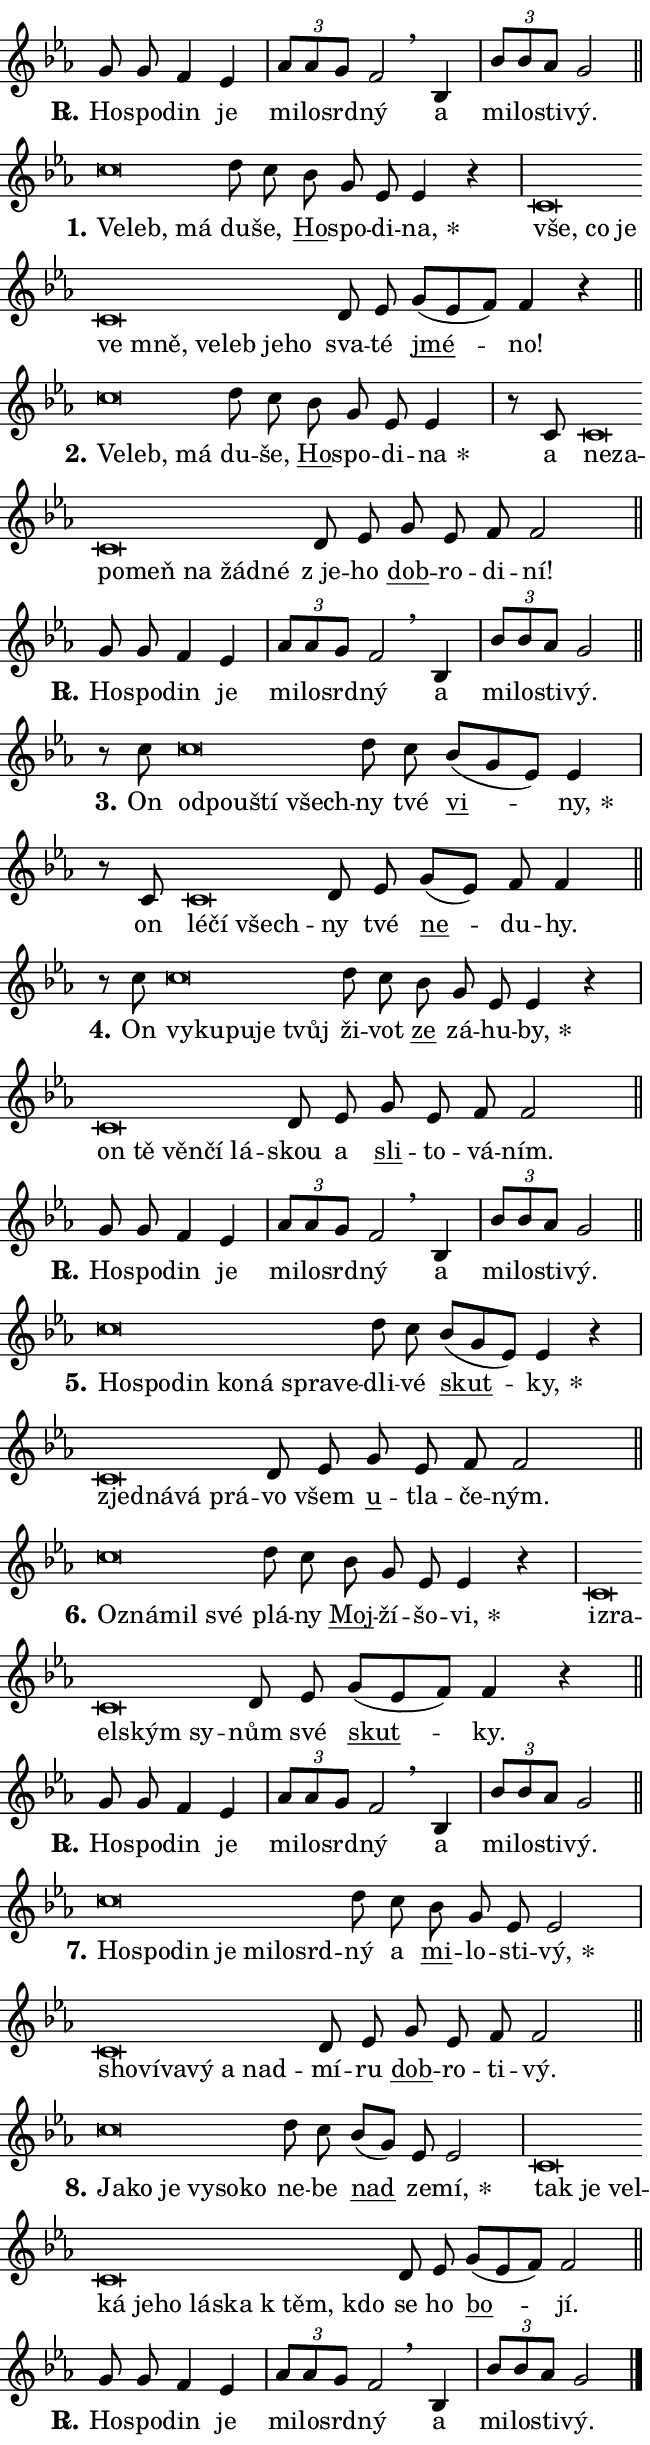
\version "2.24.0"
\header { tagline = "" }
\paper {
  indent = 0\cm
  top-margin = 0\cm
  right-margin = 0.13\cm % to fit lyric hyphens
  bottom-margin = 0\cm
  left-margin = 0\cm
  paper-width = 11\cm
  page-breaking = #ly:one-page-breaking
  system-system-spacing.basic-distance = #11
  score-system-spacing.basic-distance = #11
  ragged-last = ##f
}


%% Author: Thomas Morley
%% https://lists.gnu.org/archive/html/lilypond-user/2020-05/msg00002.html
#(define (line-position grob)
"Returns position of @var[grob} in current system:
   @code{'start}, if at first time-step
   @code{'end}, if at last time-step
   @code{'middle} otherwise
"
  (let* ((col (ly:item-get-column grob))
         (ln (ly:grob-object col 'left-neighbor))
         (rn (ly:grob-object col 'right-neighbor))
         (col-to-check-left (if (ly:grob? ln) ln col))
         (col-to-check-right (if (ly:grob? rn) rn col))
         (break-dir-left
           (and
             (ly:grob-property col-to-check-left 'non-musical #f)
             (ly:item-break-dir col-to-check-left)))
         (break-dir-right
           (and
             (ly:grob-property col-to-check-right 'non-musical #f)
             (ly:item-break-dir col-to-check-right))))
        (cond ((eqv? 1 break-dir-left) 'start)
              ((eqv? -1 break-dir-right) 'end)
              (else 'middle))))

#(define (tranparent-at-line-position vctor)
  (lambda (grob)
  "Relying on @code{line-position} select the relevant enry from @var{vctor}.
Used to determine transparency,"
    (case (line-position grob)
      ((end) (not (vector-ref vctor 0)))
      ((middle) (not (vector-ref vctor 1)))
      ((start) (not (vector-ref vctor 2))))))

noteHeadBreakVisibility =
#(define-music-function (break-visibility)(vector?)
"Makes @code{NoteHead}s transparent relying on @var{break-visibility}"
#{
  \override NoteHead.transparent =
    #(tranparent-at-line-position break-visibility)
#})

#(define delete-ledgers-for-transparent-note-heads
  (lambda (grob)
    "Reads whether a @code{NoteHead} is transparent.
If so this @code{NoteHead} is removed from @code{'note-heads} from
@var{grob}, which is supposed to be @code{LedgerLineSpanner}.
As a result ledgers are not printed for this @code{NoteHead}"
    (let* ((nhds-array (ly:grob-object grob 'note-heads))
           (nhds-list
             (if (ly:grob-array? nhds-array)
                 (ly:grob-array->list nhds-array)
                 '()))
           ;; Relies on the transparent-property being done before
           ;; Staff.LedgerLineSpanner.after-line-breaking is executed.
           ;; This is fragile ...
           (to-keep
             (remove
               (lambda (nhd)
                 (ly:grob-property nhd 'transparent #f))
               nhds-list)))
      ;; TODO find a better method to iterate over grob-arrays, similiar
      ;; to filter/remove etc for lists
      ;; For now rebuilt from scratch
      (set! (ly:grob-object grob 'note-heads)  '())
      (for-each
        (lambda (nhd)
          (ly:pointer-group-interface::add-grob grob 'note-heads nhd))
        to-keep))))

squashNotes = {
  \override NoteHead.X-extent = #'(-0.2 . 0.2)
  \override NoteHead.Y-extent = #'(-0.75 . 0)
  \override NoteHead.stencil =
    #(lambda (grob)
       (let ((pos (ly:grob-property grob 'staff-position)))
         (begin
           (if (< pos -7) (display "ERROR: Lower brevis then expected\n") (display ""))
           (if (<= pos -6) ly:text-interface::print ly:note-head::print))))
}
unSquashNotes = {
  \revert NoteHead.X-extent
  \revert NoteHead.Y-extent
  \revert NoteHead.stencil
}

hideNotes = \noteHeadBreakVisibility #begin-of-line-visible
unHideNotes = \noteHeadBreakVisibility #all-visible

% work-around for resetting accidentals
% https://lilypond.org/doc/v2.23/Documentation/notation/displaying-rhythms#unmetered-music
cadenzaMeasure = {
  \cadenzaOff
  \partial 1024 s1024
  \cadenzaOn
}

#(define-markup-command (accent layout props text) (markup?)
  "Underline accented syllable"
  (interpret-markup layout props
    #{\markup \override #'(offset . 4.3) \underline { #text }#}))

responsum = \markup \concat {
  "R" \hspace #-1.05 \path #0.1 #'((moveto 0 0.07) (lineto 0.9 0.8)) \hspace #0.05 "."
}

spaceSize = #0.6828661417322834 % exact space size for TeX Gyre Schola

\layout {
  \context {
    \Staff
    \remove "Time_signature_engraver"
    \override LedgerLineSpanner.after-line-breaking = #delete-ledgers-for-transparent-note-heads
  }
  \context {
    \Lyrics {
      \override LyricSpace.minimum-distance = \spaceSize
      \override LyricText.font-name = #"TeX Gyre Schola"
      \override LyricText.font-size = 1
      \override StanzaNumber.font-name = #"TeX Gyre Schola Bold"
      \override StanzaNumber.font-size = 1
    }
  }
  \context {
    \Score 
    \override NoteHead.text =
      #(lambda (grob) 
        (let ((pos (ly:grob-property grob 'staff-position)))
          #{\markup {
            \combine
              \halign #-0.55 \raise #(if (= pos -6) 0 0.5) \override #'(thickness . 2) \draw-line #'(3.2 . 0)
              \musicglyph "noteheads.sM1"
          }#}))
  }
}

% magnetic-lyrics.ily
%
%   written by
%     Jean Abou Samra <jean@abou-samra.fr>
%     Werner Lemberg <wl@gnu.org>
%
%   adapted by
%     Jiri Hon <jiri.hon@gmail.com>
%
% Version 2022-Apr-15

% https://www.mail-archive.com/lilypond-user@gnu.org/msg149350.html

#(define (Left_hyphen_pointer_engraver context)
   "Collect syllable-hyphen-syllable occurrences in lyrics and store
them in properties.  This engraver only looks to the left.  For
example, if the lyrics input is @code{foo -- bar}, it does the
following.

@itemize @bullet
@item
Set the @code{text} property of the @code{LyricHyphen} grob between
@q{foo} and @q{bar} to @code{foo}.

@item
Set the @code{left-hyphen} property of the @code{LyricText} grob with
text @q{foo} to the @code{LyricHyphen} grob between @q{foo} and
@q{bar}.
@end itemize

Use this auxiliary engraver in combination with the
@code{lyric-@/text::@/apply-@/magnetic-@/offset!} hook."
   (let ((hyphen #f)
         (text #f))
     (make-engraver
      (acknowledgers
       ((lyric-syllable-interface engraver grob source-engraver)
        (set! text grob)))
      (end-acknowledgers
       ((lyric-hyphen-interface engraver grob source-engraver)
        ;(when (not (grob::has-interface grob 'lyric-space-interface))
          (set! hyphen grob)));)
      ((stop-translation-timestep engraver)
       (when (and text hyphen)
         (ly:grob-set-object! text 'left-hyphen hyphen))
       (set! text #f)
       (set! hyphen #f)))))

#(define (lyric-text::apply-magnetic-offset! grob)
   "If the space between two syllables is less than the value in
property @code{LyricText@/.details@/.squash-threshold}, move the right
syllable to the left so that it gets concatenated with the left
syllable.

Use this function as a hook for
@code{LyricText@/.after-@/line-@/breaking} if the
@code{Left_@/hyphen_@/pointer_@/engraver} is active."
   (let ((hyphen (ly:grob-object grob 'left-hyphen #f)))
     (when hyphen
       (let ((left-text (ly:spanner-bound hyphen LEFT)))
         (when (grob::has-interface left-text 'lyric-syllable-interface)
           (let* ((common (ly:grob-common-refpoint grob left-text X))
                  (this-x-ext (ly:grob-extent grob common X))
                  (left-x-ext
                   (begin
                     ;; Trigger magnetism for left-text.
                     (ly:grob-property left-text 'after-line-breaking)
                     (ly:grob-extent left-text common X)))
                  ;; `delta` is the gap width between two syllables.
                  (delta (- (interval-start this-x-ext)
                            (interval-end left-x-ext)))
                  (details (ly:grob-property grob 'details))
                  (threshold (assoc-get 'squash-threshold details 0.2)))
             (when (< delta threshold)
               (let* (;; We have to manipulate the input text so that
                      ;; ligatures crossing syllable boundaries are not
                      ;; disabled.  For languages based on the Latin
                      ;; script this is essentially a beautification.
                      ;; However, for non-Western scripts it can be a
                      ;; necessity.
                      (lt (ly:grob-property left-text 'text))
                      (rt (ly:grob-property grob 'text))
                      (is-space (grob::has-interface hyphen 'lyric-space-interface))
                      (space (if is-space " " ""))
                      (extra-delta (if is-space spaceSize 0))
                      ;; Append new syllable.
                      (ltrt-space (if (and (string? lt) (string? rt))
                                (string-append lt space rt)
                                (make-concat-markup (list lt space rt))))
                      ;; Right-align `ltrt` to the right side.
                      (ltrt-space-markup (grob-interpret-markup
                               grob
                               (make-translate-markup
                                (cons (interval-length this-x-ext) 0)
                                (make-right-align-markup ltrt-space)))))
                 (begin
                   ;; Don't print `left-text`.
                   (ly:grob-set-property! left-text 'stencil #f)
                   ;; Set text and stencil (which holds all collected
                   ;; syllables so far) and shift it to the left.
                   (ly:grob-set-property! grob 'text ltrt-space)
                   (ly:grob-set-property! grob 'stencil ltrt-space-markup)
                   (ly:grob-translate-axis! grob (- (- delta extra-delta)) X))))))))))


#(define (lyric-hyphen::displace-bounds-first grob)
   ;; Make very sure this callback isn't triggered too early.
   (let ((left (ly:spanner-bound grob LEFT))
         (right (ly:spanner-bound grob RIGHT)))
     (ly:grob-property left 'after-line-breaking)
     (ly:grob-property right 'after-line-breaking)
     (ly:lyric-hyphen::print grob)))

squashThreshold = #0.4

\layout {
  \context {
    \Lyrics
    \consists #Left_hyphen_pointer_engraver
    \override LyricText.after-line-breaking =
      #lyric-text::apply-magnetic-offset!
    \override LyricHyphen.stencil = #lyric-hyphen::displace-bounds-first
    \override LyricText.details.squash-threshold = \squashThreshold
    \override LyricHyphen.minimum-distance = 0
    \override LyricHyphen.minimum-length = \squashThreshold
  }
}

squashText = \override LyricText.details.squash-threshold = 9999
unSquashText = \override LyricText.details.squash-threshold = \squashThreshold

leftText = \override LyricText.self-alignment-X = #LEFT
unLeftText = \revert LyricText.self-alignment-X

starOffset = #(lambda (grob) 
                (let ((x_offset (ly:self-alignment-interface::aligned-on-x-parent grob)))
                  (if (= x_offset 0) 0 (+ x_offset 1.2))))

star = #(define-music-function (syllable)(string?)
"Append star separator at the end of a syllable"
#{
  \once \override LyricText.X-offset = #starOffset
  \lyricmode { \markup {
    #syllable
    \override #'((font-name . "TeX Gyre Schola Bold")) \hspace #0.2 \lower #0.65 \larger "*"
  } }
#})

starAccent = #(define-music-function (syllable)(string?)
"Append star separator at the end of a syllable and make accent"
#{
  \once \override LyricText.X-offset = #starOffset
  \lyricmode { \markup {
    \accent #syllable
    \override #'((font-name . "TeX Gyre Schola Bold")) \hspace #0.2 \lower #0.65 \larger "*"
  } }
#})

breath = #(define-music-function (syllable)(string?)
"Append breathing indicator at the end of a syllable"
#{
  \lyricmode { \markup { #syllable "+" } }
#})

optionalBreath = #(define-music-function (syllable)(string?)
"Append optional breathing indicator at the end of a syllable"
#{
  \lyricmode { \markup { #syllable "(+)" } }
#})


\score {
    <<
        \new Voice = "melody" { \cadenzaOn \key es \major \relative { g'8 g f4 es \cadenzaMeasure \bar "|" \tuplet 3/2 { as8[ as g] } f2 \breathe \bar "" bes,4 \cadenzaMeasure \bar "|" \tuplet 3/2 { bes'8[ bes as] } g2 \cadenzaMeasure \bar "||" \break } }
        \new Lyrics \lyricsto "melody" { \lyricmode { \set stanza = \responsum
Ho -- spo -- din je mi -- lo -- srd -- ný a mi -- lo -- sti -- vý. } }
    >>
    \layout {}
}

\score {
    <<
        \new Voice = "melody" { \cadenzaOn \key es \major \relative { \squashNotes c''\breve*1/16 \hideNotes \breve*1/16 \breve*1/16 \bar "" \unHideNotes \unSquashNotes d8 c \bar "" bes g es es4 r \cadenzaMeasure \bar "|" \squashNotes c\breve*1/16 \hideNotes \breve*1/16 \bar "" \breve*1/16 \bar "" \breve*1/16 \bar "" \breve*1/16 \bar "" \breve*1/16 \bar "" \breve*1/16 \bar "" \breve*1/16 \breve*1/16 \bar "" \unHideNotes \unSquashNotes d8 es \bar "" g[( es f)] f4 r \cadenzaMeasure \bar "||" \break } }
        \new Lyrics \lyricsto "melody" { \lyricmode { \set stanza = "1."
\leftText Ve -- \squashText leb, má \unLeftText \unSquashText du -- še, \markup \accent Ho -- spo -- di -- \star na, \leftText vše, \squashText co je ve mně, ve -- leb je -- ho \unLeftText \unSquashText sva -- té \markup \accent jmé -- no! } }
    >>
    \layout {}
}

\score {
    <<
        \new Voice = "melody" { \cadenzaOn \key es \major \relative { \squashNotes c''\breve*1/16 \hideNotes \breve*1/16 \breve*1/16 \bar "" \unHideNotes \unSquashNotes d8 c \bar "" bes g es es4 \cadenzaMeasure \bar "|" r8 c \squashNotes c\breve*1/16 \hideNotes \breve*1/16 \bar "" \breve*1/16 \bar "" \breve*1/16 \bar "" \breve*1/16 \bar "" \breve*1/16 \breve*1/16 \bar "" \unHideNotes \unSquashNotes d8 es \bar "" g es f f2 \cadenzaMeasure \bar "||" \break } }
        \new Lyrics \lyricsto "melody" { \lyricmode { \set stanza = "2."
\leftText Ve -- \squashText leb, má \unLeftText \unSquashText du -- še, \markup \accent Ho -- spo -- di -- \star na a \leftText ne -- \squashText za -- po -- meň na žád -- né \unLeftText \unSquashText "z je" -- ho \markup \accent dob -- ro -- di -- ní! } }
    >>
    \layout {}
}

\score {
    <<
        \new Voice = "melody" { \cadenzaOn \key es \major \relative { g'8 g f4 es \cadenzaMeasure \bar "|" \tuplet 3/2 { as8[ as g] } f2 \breathe \bar "" bes,4 \cadenzaMeasure \bar "|" \tuplet 3/2 { bes'8[ bes as] } g2 \cadenzaMeasure \bar "||" \break } }
        \new Lyrics \lyricsto "melody" { \lyricmode { \set stanza = \responsum
Ho -- spo -- din je mi -- lo -- srd -- ný a mi -- lo -- sti -- vý. } }
    >>
    \layout {}
}

\score {
    <<
        \new Voice = "melody" { \cadenzaOn \key es \major \relative { r8 c''8 \squashNotes c\breve*1/16 \hideNotes \breve*1/16 \bar "" \breve*1/16 \breve*1/16 \bar "" \unHideNotes \unSquashNotes d8 c \bar "" bes[( g es)] es4 \cadenzaMeasure \bar "|" r8 c \squashNotes c\breve*1/16 \hideNotes \breve*1/16 \breve*1/16 \bar "" \unHideNotes \unSquashNotes d8 es \bar "" g[( es)] f f4 \cadenzaMeasure \bar "||" \break } }
        \new Lyrics \lyricsto "melody" { \lyricmode { \set stanza = "3."
On \leftText od -- \squashText pou -- ští všech -- \unLeftText \unSquashText ny tvé \markup \accent vi -- \star ny, on \leftText lé -- \squashText čí všech -- \unLeftText \unSquashText ny tvé \markup \accent ne -- du -- hy. } }
    >>
    \layout {}
}

\score {
    <<
        \new Voice = "melody" { \cadenzaOn \key es \major \relative { r8 c''8 \squashNotes c\breve*1/16 \hideNotes \breve*1/16 \bar "" \breve*1/16 \bar "" \breve*1/16 \breve*1/16 \bar "" \unHideNotes \unSquashNotes d8 c \bar "" bes g es es4 r \cadenzaMeasure \bar "|" \squashNotes c\breve*1/16 \hideNotes \breve*1/16 \bar "" \breve*1/16 \bar "" \breve*1/16 \breve*1/16 \bar "" \unHideNotes \unSquashNotes d8 es \bar "" g es f f2 \cadenzaMeasure \bar "||" \break } }
        \new Lyrics \lyricsto "melody" { \lyricmode { \set stanza = "4."
On \leftText vy -- \squashText ku -- pu -- je tvůj \unLeftText \unSquashText ži -- vot \markup \accent ze zá -- hu -- \star by, \leftText on \squashText tě věn -- čí lá -- \unLeftText \unSquashText skou a \markup \accent sli -- to -- vá -- ním. } }
    >>
    \layout {}
}

\score {
    <<
        \new Voice = "melody" { \cadenzaOn \key es \major \relative { g'8 g f4 es \cadenzaMeasure \bar "|" \tuplet 3/2 { as8[ as g] } f2 \breathe \bar "" bes,4 \cadenzaMeasure \bar "|" \tuplet 3/2 { bes'8[ bes as] } g2 \cadenzaMeasure \bar "||" \break } }
        \new Lyrics \lyricsto "melody" { \lyricmode { \set stanza = \responsum
Ho -- spo -- din je mi -- lo -- srd -- ný a mi -- lo -- sti -- vý. } }
    >>
    \layout {}
}

\score {
    <<
        \new Voice = "melody" { \cadenzaOn \key es \major \relative { \squashNotes c''\breve*1/16 \hideNotes \breve*1/16 \bar "" \breve*1/16 \bar "" \breve*1/16 \bar "" \breve*1/16 \bar "" \breve*1/16 \breve*1/16 \bar "" \unHideNotes \unSquashNotes d8 c \bar "" bes[( g es)] es4 r \cadenzaMeasure \bar "|" \squashNotes c\breve*1/16 \hideNotes \breve*1/16 \bar "" \breve*1/16 \breve*1/16 \bar "" \unHideNotes \unSquashNotes d8 es \bar "" g es f f2 \cadenzaMeasure \bar "||" \break } }
        \new Lyrics \lyricsto "melody" { \lyricmode { \set stanza = "5."
\leftText Ho -- \squashText spo -- din ko -- ná spra -- ve -- \unLeftText \unSquashText dli -- vé \markup \accent skut -- \star ky, \leftText zjed -- \squashText ná -- vá prá -- \unLeftText \unSquashText vo všem \markup \accent u -- tla -- če -- ným. } }
    >>
    \layout {}
}

\score {
    <<
        \new Voice = "melody" { \cadenzaOn \key es \major \relative { \squashNotes c''\breve*1/16 \hideNotes \breve*1/16 \bar "" \breve*1/16 \breve*1/16 \bar "" \unHideNotes \unSquashNotes d8 c \bar "" bes g es es4 r \cadenzaMeasure \bar "|" \squashNotes c\breve*1/16 \hideNotes \breve*1/16 \bar "" \breve*1/16 \bar "" \breve*1/16 \breve*1/16 \bar "" \unHideNotes \unSquashNotes d8 es \bar "" g[( es f)] f4 r \cadenzaMeasure \bar "||" \break } }
        \new Lyrics \lyricsto "melody" { \lyricmode { \set stanza = "6."
\leftText Oz -- \squashText ná -- mil své \unLeftText \unSquashText plá -- ny \markup \accent Moj -- ží -- šo -- \star vi, \leftText iz -- \squashText ra -- el -- ským sy -- \unLeftText \unSquashText nům své \markup \accent skut -- ky. } }
    >>
    \layout {}
}

\score {
    <<
        \new Voice = "melody" { \cadenzaOn \key es \major \relative { g'8 g f4 es \cadenzaMeasure \bar "|" \tuplet 3/2 { as8[ as g] } f2 \breathe \bar "" bes,4 \cadenzaMeasure \bar "|" \tuplet 3/2 { bes'8[ bes as] } g2 \cadenzaMeasure \bar "||" \break } }
        \new Lyrics \lyricsto "melody" { \lyricmode { \set stanza = \responsum
Ho -- spo -- din je mi -- lo -- srd -- ný a mi -- lo -- sti -- vý. } }
    >>
    \layout {}
}

\score {
    <<
        \new Voice = "melody" { \cadenzaOn \key es \major \relative { \squashNotes c''\breve*1/16 \hideNotes \breve*1/16 \bar "" \breve*1/16 \bar "" \breve*1/16 \bar "" \breve*1/16 \bar "" \breve*1/16 \breve*1/16 \bar "" \unHideNotes \unSquashNotes d8 c \bar "" bes g es es2 \cadenzaMeasure \bar "|" \squashNotes c\breve*1/16 \hideNotes \breve*1/16 \bar "" \breve*1/16 \bar "" \breve*1/16 \bar "" \breve*1/16 \breve*1/16 \bar "" \unHideNotes \unSquashNotes d8 es \bar "" g es f f2 \cadenzaMeasure \bar "||" \break } }
        \new Lyrics \lyricsto "melody" { \lyricmode { \set stanza = "7."
\leftText Ho -- \squashText spo -- din je mi -- lo -- srd -- \unLeftText \unSquashText ný a \markup \accent mi -- lo -- sti -- \star vý, \leftText sho -- \squashText ví -- va -- vý a nad -- \unLeftText \unSquashText mí -- ru \markup \accent dob -- ro -- ti -- vý. } }
    >>
    \layout {}
}

\score {
    <<
        \new Voice = "melody" { \cadenzaOn \key es \major \relative { \squashNotes c''\breve*1/16 \hideNotes \breve*1/16 \bar "" \breve*1/16 \bar "" \breve*1/16 \bar "" \breve*1/16 \breve*1/16 \bar "" \unHideNotes \unSquashNotes d8 c \bar "" bes[( g)] es es2 \cadenzaMeasure \bar "|" \squashNotes c\breve*1/16 \hideNotes \breve*1/16 \bar "" \breve*1/16 \bar "" \breve*1/16 \bar "" \breve*1/16 \bar "" \breve*1/16 \bar "" \breve*1/16 \bar "" \breve*1/16 \bar "" \breve*1/16 \breve*1/16 \bar "" \unHideNotes \unSquashNotes d8 es \bar "" g[( es f)] f2 \cadenzaMeasure \bar "||" \break } }
        \new Lyrics \lyricsto "melody" { \lyricmode { \set stanza = "8."
\leftText Ja -- \squashText ko je vy -- so -- ko \unLeftText \unSquashText ne -- be \markup \accent nad ze -- \star mí, \leftText tak \squashText je vel -- ká je -- ho lá -- ska "k těm," kdo \unLeftText \unSquashText se ho \markup \accent bo -- jí. } }
    >>
    \layout {}
}

\score {
    <<
        \new Voice = "melody" { \cadenzaOn \key es \major \relative { g'8 g f4 es \cadenzaMeasure \bar "|" \tuplet 3/2 { as8[ as g] } f2 \breathe \bar "" bes,4 \cadenzaMeasure \bar "|" \tuplet 3/2 { bes'8[ bes as] } g2 \cadenzaMeasure \bar "||" \break } \bar "|." }
        \new Lyrics \lyricsto "melody" { \lyricmode { \set stanza = \responsum
Ho -- spo -- din je mi -- lo -- srd -- ný a mi -- lo -- sti -- vý. } }
    >>
    \layout {}
}
